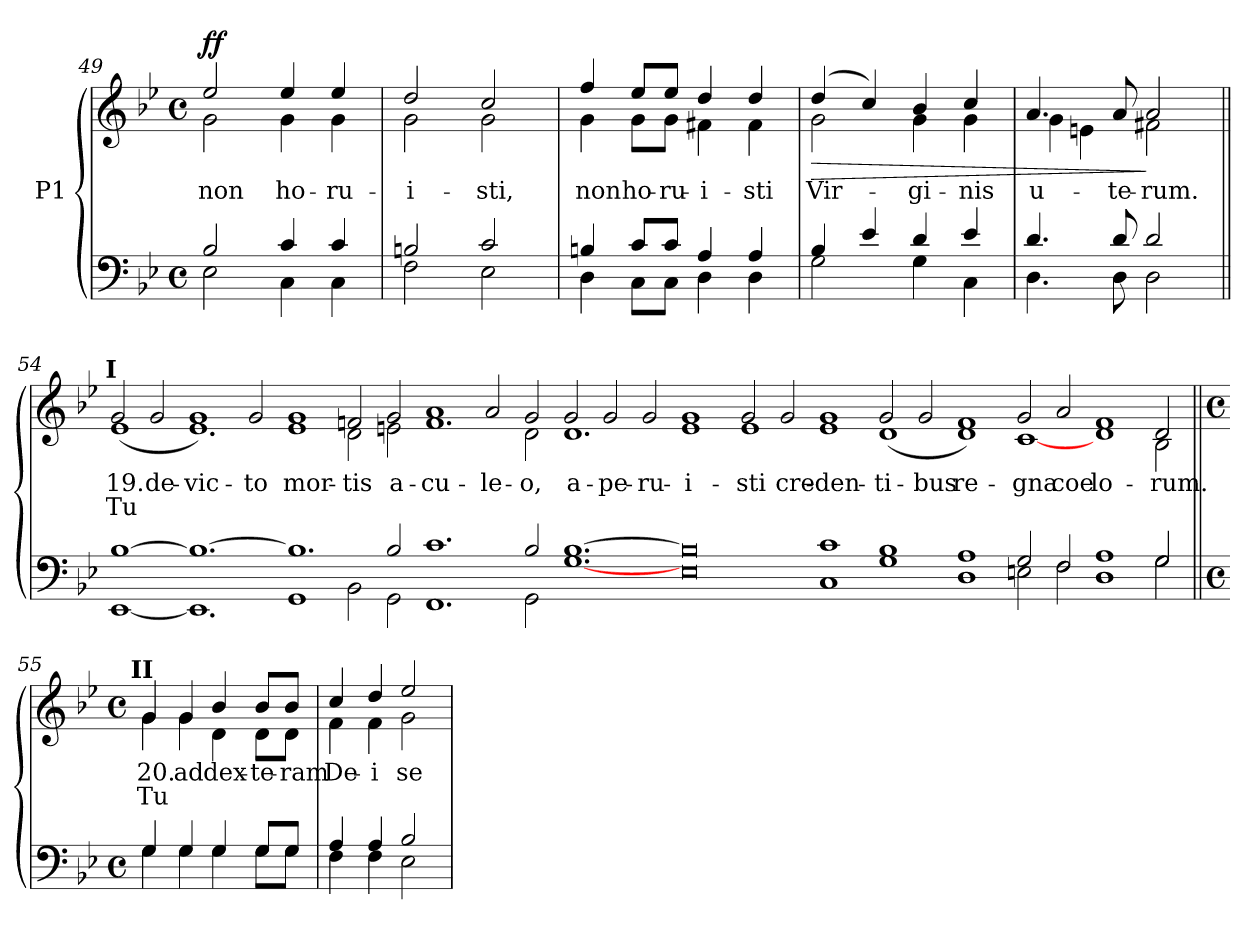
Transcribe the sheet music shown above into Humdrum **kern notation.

**kern	**kern	**text	**text	**dynam
*part1	*part1	*part1	*part1	*part1
*staff2	*staff1	*staff1	*staff1	*staff1/2
*I"P1	*	*	*	*
*clefF4	*clefG2	*	*	*
*k[b-e-]	*k[b-e-]	*	*	*
*B-:	*B-:	*	*	*
*M4/4	*M4/4	*	*	*
*met(c)	*met(c)	*	*	*
=49	=49	=49	=49	=49
*^	*	*	*	*
!	!	!	!LO:LY:b:color=#000000	!	!
*	*	*^	*	*	*
2B-i/	2E-i\	2ee-i/	2gi\	non	.	f f
!	!	!	!	!LO:LY:b:color=#000000	!	!
4ci/	4Ci\	4ee-i/	4gi\	ho-	.	.
!	!	!	!	!LO:LY:b:color=#000000	!	!
4ci/	4Ci\	4ee-i/	4gi\	-ru-	.	.
=50	=50	=50	=50	=50	=50	=50
!	!	!	!	!LO:LY:b:color=#000000	!	!
2Bni/	2Fi\	2ddi/	2gi\	-i-	.	.
!	!	!	!	!LO:LY:b:color=#000000	!	!
2ci/	2E-i\	2cci/	2gi\	-sti,	.	.
=51	=51	=51	=51	=51	=51	=51
!	!	!	!	!LO:LY:b:color=#000000	!	!
4Bni/	4Di\	4ffi/	4gi\	non	.	.
!	!	!	!	!LO:LY:b:color=#000000	!	!
8ci/L	8Ci\L	8ee-i/L	8gi\L	ho-	.	.
!	!	!	!	!LO:LY:b:color=#000000	!	!
8ci/J	8Ci\J	8ee-i/J	8gi\J	-ru-	.	.
!	!	!	!	!LO:LY:b:color=#000000	!	!
4Ai/	4Di\	4ddi/	4f#Xi\	-i-	.	.
!	!	!	!	!LO:LY:b:color=#000000	!	!
4Ai/	4Di\	4ddi/	4f#i\	-sti	.	.
=52	=52	=52	=52	=52	=52	=52
!	!	!	!	!LO:LY:b:color=#000000	!	!LO:HP:b
4B-i/	2Gi\	(4ddi/	2gi\	Vir-	.	>
4e-i/	.	4cci/)	.	.	.	.
!	!	!	!	!LO:LY:b:color=#000000	!	!
4di/	4Gi\	4b-i/	4gi\	-gi-	.	.
!	!	!	!	!LO:LY:b:color=#000000	!	!
4e-i/	4Ci\	4cci/	4gi\	-nis	.	.
=53	=53	=53	=53	=53	=53	=53
!	!	!	!	!LO:LY:b:color=#000000	!	!
4.di/	4.Di\	4.ai/	4gi\	u-	.	.
.	.	.	4eni\	.	.	.
!	!	!	!	!LO:LY:b:color=#000000	!	!
8di/	8Di\	8ai/	.	-te-	.	.
!	!	!	!	!LO:LY:b:color=#000000	!	!
2di/	2Di\	2ai/	2f#Xi\	-rum.	.	]
!!LO:LB:g=z	!!
=54||	=54||	=54||	=54||	=54||	=54||	=54||
!	!	!LO:TX:a:B:cj:t=I	!	!	!	!
!	!	!	!	!LO:LY:b:color=#000000	!LO:LY:b:color=#000000	!
[1B-i	[1EE-i	2gi/	(1e-i	19.	Tu	.
!	!	!	!	!LO:LY:b:color=#000000	!	!
.	.	2gi/	.	de-	.	.
!	!	!	!	!LO:LY:b:color=#000000	!	!
1.B-i_	1.EE-i]	1gi	1.e-i)	-vic-	.	.
!	!	!	!	!LO:LY:b:color=#000000	!	!
.	.	2gi/	.	-to	.	.
!	!	!	!	!LO:LY:b:color=#000000	!	!
1.B-i]	1GGi	1gi	1e-i	mor-	.	.
!	!	!	!	!LO:LY:b:color=#000000	!	!
.	2BB-i\	2fni/	2di\	-tis	.	.
!	!	!	!	!LO:LY:b:color=#000000	!	!
2B-i/	2GGi\	2gi/	2eni\	a-	.	.
!	!	!	!	!LO:LY:b:color=#000000	!	!
1.ci	1.FFi	1ai	1.fi	-cu-	.	.
!	!	!	!	!LO:LY:b:color=#000000	!	!
.	.	2ai/	.	-le-	.	.
!	!	!	!	!LO:LY:b:color=#000000	!	!
2B-i/	2GGi\	2gi/	2di\	-o,	.	.
!	!	!	!	!LO:LY:b:color=#000000	!	!
[1.B-i	[1.Gi	2gi/	1.di	a-	.	.
!	!	!	!	!LO:LY:b:color=#000000	!	!
.	.	2gi/	.	-pe-	.	.
!	!	!	!	!LO:LY:b:color=#000000	!	!
.	.	2gi/	.	-ru-	.	.
!	!	!	!	!LO:LY:b:color=#000000	!	!
0B-i]	0E-i	1gi	1ei	-i-	.	.
!	!	!	!	!LO:LY:b:color=#000000	!	!
.	.	2gi/	1ei	-sti	.	.
!	!	!	!	!LO:LY:b:color=#000000	!	!
.	.	2gi/	.	cre-	.	.
!	!	!	!	!LO:LY:b:color=#000000	!	!
1ci	1Ci	1gi	1ei	-den-	.	.
!	!	!	!	!LO:LY:b:color=#000000	!	!
1B-i	1Gi	2gi/	(1di	-ti-	.	.
!	!	!	!	!LO:LY:b:color=#000000	!	!
.	.	2gi/	.	-bus	.	.
!	!	!	!	!LO:LY:b:color=#000000	!	!
1Ai	1Di	1fi	1di)	re-	.	.
!	!	!	!	!LO:LY:b:color=#000000	!	!
2Gi/	2Eni\	2gi/	[1ci	-gna	.	.
!	!	!	!	!LO:LY:b:color=#000000	!	!
2Fi/	2Fi\	2ai/	.	coe-	.	.
!	!	!	!	!LO:LY:b:color=#000000	!	!
1Ai	1Di	1fi	1di	-lo-	.	.
!	!	!	!	!LO:LY:b:color=#000000	!	!
2Gi/	2Gi\	2di/	2B-i\	-rum.	.	.
!!LO:LB:g=z	!!
=55||	=55||	=55||	=55||	=55||	=55||	=55||
*M4/4	*	*M4/4	*	*	*	*
*met(c)	*	*met(c)	*	*	*	*
!	!	!LO:TX:a:B:cj:t=II	!	!	!	!
!	!	!	!	!LO:LY:b:color=#000000	!LO:LY:b:color=#000000	!
4Gi/	4Gi\	4gi/	4gi\	20.	Tu	mf mf
!	!	!	!	!LO:LY:b:color=#000000	!	!
4Gi/	4Gi\	4gi/	4gi\	ad	.	.
!	!	!	!	!LO:LY:b:color=#000000	!	!
4Gi/	4Gi\	4b-i/	4di\	dex-	.	.
!	!	!	!	!LO:LY:b:color=#000000	!	!
8Gi/L	8Gi\L	8b-i/L	8di\L	-te-	.	.
!	!	!	!	!LO:LY:b:color=#000000	!	!
8Gi/J	8Gi\J	8b-i/J	8di\J	-ram	.	.
=56	=56	=56	=56	=56	=56	=56
!	!	!	!	!LO:LY:b:color=#000000	!	!
4Ai/	4Fi\	4cci/	4fi\	De-	.	.
!	!	!	!	!LO:LY:b:color=#000000	!	!
4Ai/	4Fi\	4ddi/	4fi\	-i	.	.
!	!	!	!	!LO:LY:b:color=#000000	!	!
2B-i/	2E-i\	2ee-i/	2gi\	se-	.	.
*v	*v	*	*	*	*	*
*	*v	*v	*	*	*
=	=	=	=	=
*-	*-	*-	*-	*-
